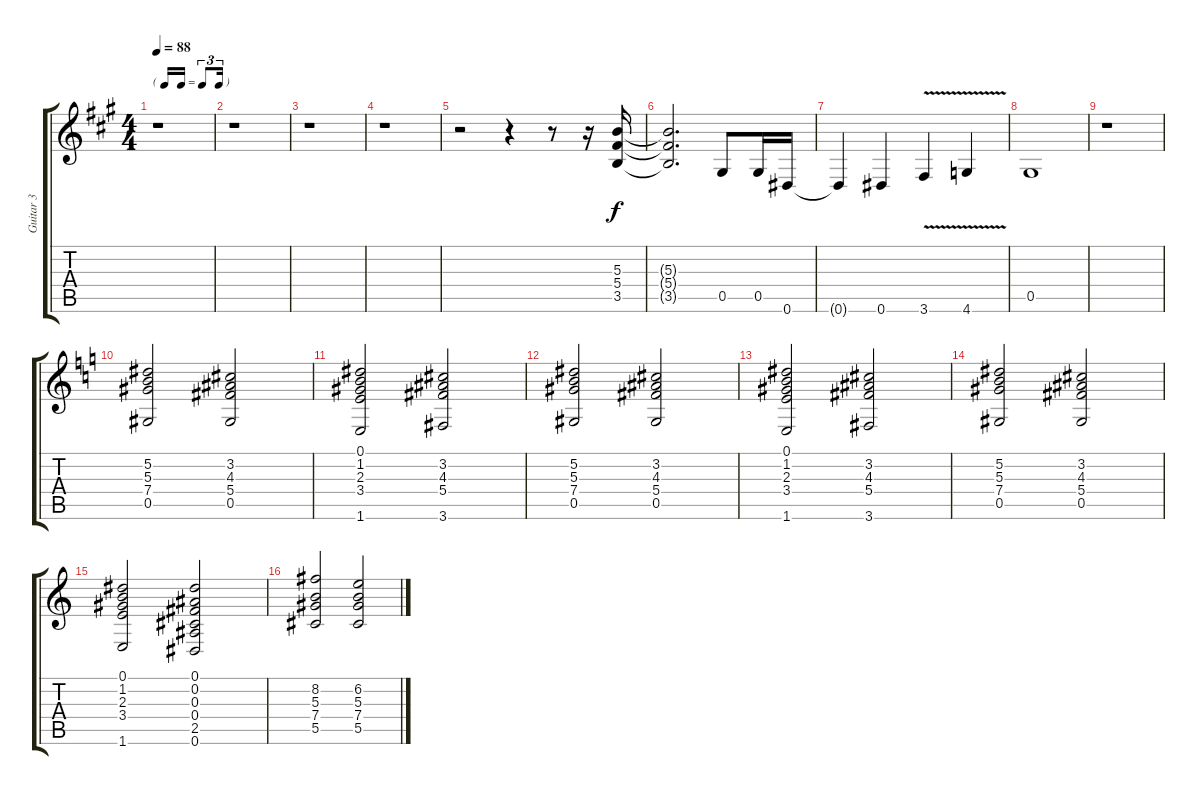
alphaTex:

\track ("Guitar 3" "Guitar 3") {instrument overdrivenguitar}
\staff {score tabs}
\tuning (Eb4 Bb3 Gb3 Db3 Ab2 Eb2) {hide}
\ts (4 4)
\tf triplet16th
\tempo 88
\clef g2
\ks a
r.1{dy f} |
r.1 |
r.1 |
r.1 |
r.2 r.4 r.8 r.16 (5.3 5.4 3.5).16 |
(5.3{t} 5.4{t} 3.5{t}).2{d} 0.5.8 0.5.16 0.6.16 |
0.6{t}.4 0.6.4 3.6{v}.4 4.6{v}.4 |
0.5.1 |
r.1 |
\ks c
(5.2 5.3 7.4 0.5).2 (3.2 4.3 5.4 0.5).2 |
(0.1 1.2 2.3 3.4 1.6).2 (3.2 4.3 5.4 3.6).2 |
(5.2 5.3 7.4 0.5).2 (3.2 4.3 5.4 0.5).2 |
(0.1 1.2 2.3 3.4 1.6).2 (3.2 4.3 5.4 3.6).2 |
(5.2 5.3 7.4 0.5).2 (3.2 4.3 5.4 0.5).2 |
(0.1 1.2 2.3 3.4 1.6).2 (0.1 0.2 0.3 0.4 2.5 0.6).2 |
(8.2 5.3 7.4 5.5).2 (6.2 5.3 7.4 5.5).2
